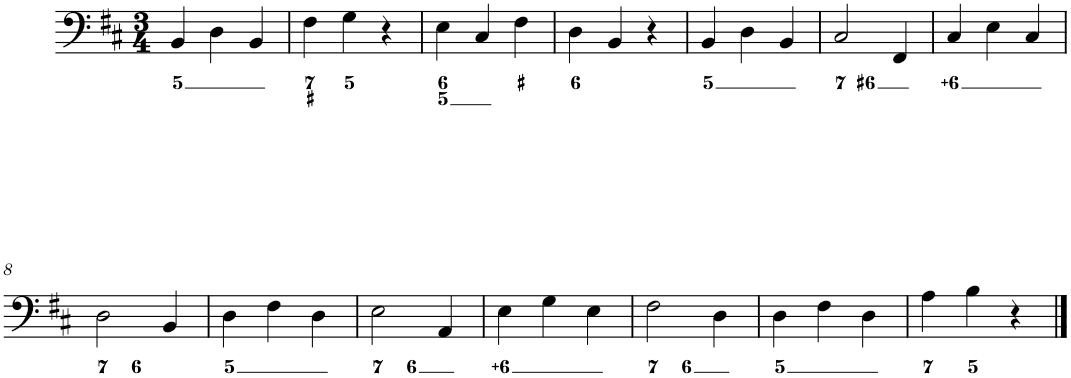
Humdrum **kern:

**kern
*part1
*staff1
*I"Piano
*I'Pno.
*clefF4
*k[f#c#]
*M3/4
=1
4BB/
4D\
4BB/
=2
4F#\
4G\
4r
=3
4E\
4C#/
4F#\
=4
4D\
4BB/
4r
=5
4BB/
4D\
4BB/
=6
2C#/
4FF#/
=7
4C#/
4E\
4C#/
!!LO:LB:g=z
=8
2D\
4BB/
=9
4D\
4F#\
4D\
=10
2E\
4AA/
=11
4E\
4G\
4E\
=12
2F#\
4D\
=13
4D\
4F#\
4D\
=14
4A\
4B\
4r
==
*-
